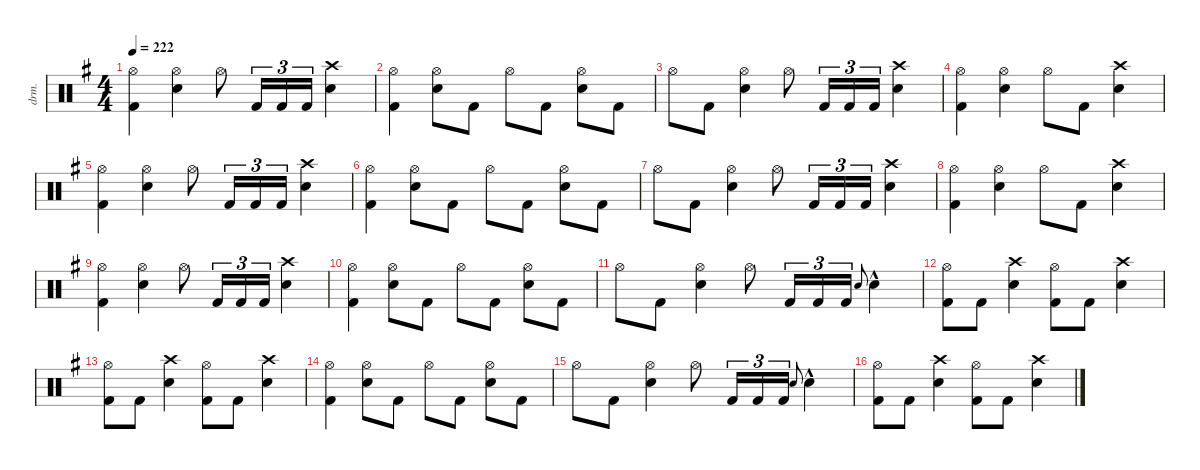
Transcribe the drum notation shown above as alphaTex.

\defaultSystemsLayout 4
\hideDynamics
\bracketExtendMode nobrackets
\otherSystemsTrackNameOrientation horizontal
\track ("Lars Ulrich" "drm.") {defaultSystemsLayout 4 instrument percussion}
\staff {score}
\articulation defaults
\ts (4 4)
\tempo 222
\clef neutral
\ks eminor
("Hi-Hat (open)"{acc forcenatural} "Kick (hit) 2"{acc forcenatural}).4{dy f beam Down} ("Hi-Hat (open)"{acc forcenatural} "Snare (hit) 2"{acc forcenatural}).4{beam Down} "Hi-Hat (open)"{acc forcenatural}.8{beam Down} "Kick (hit) 2"{acc forcenatural}.16{tu (3 2) beam Up} "Kick (hit) 2"{acc forcenatural}.16{tu (3 2) beam Up} "Kick (hit) 2"{acc forcenatural}.16{tu (3 2) beam Up} ("Crash high (hit)"{acc forcenatural} "Snare (hit) 2"{acc forcenatural}).4{beam Down} |
("Hi-Hat (open)"{acc forcenatural} "Kick (hit) 2"{acc forcenatural}).4{beam Down} ("Hi-Hat (open)"{acc forcenatural} "Snare (hit) 2"{acc forcenatural}).8{beam Down} "Kick (hit) 2"{acc forcenatural}.8{beam Down} "Hi-Hat (open)"{acc forcenatural}.8{beam Down} "Kick (hit) 2"{acc forcenatural}.8{beam Down} ("Hi-Hat (open)"{acc forcenatural} "Snare (hit) 2"{acc forcenatural}).8{beam Down} "Kick (hit) 2"{acc forcenatural}.8{beam Down} |
"Hi-Hat (open)"{acc forcenatural}.8{beam Down} "Kick (hit) 2"{acc forcenatural}.8{beam Down} ("Hi-Hat (open)"{acc forcenatural} "Snare (hit) 2"{acc forcenatural}).4{beam Down} "Hi-Hat (open)"{acc forcenatural}.8{beam Down} "Kick (hit) 2"{acc forcenatural}.16{tu (3 2) beam Up} "Kick (hit) 2"{acc forcenatural}.16{tu (3 2) beam Up} "Kick (hit) 2"{acc forcenatural}.16{tu (3 2) beam Up} ("Crash high (hit)"{acc forcenatural} "Snare (hit) 2"{acc forcenatural}).4{beam Down} |
("Hi-Hat (open)"{acc forcenatural} "Kick (hit) 2"{acc forcenatural}).4{beam Down} ("Hi-Hat (open)"{acc forcenatural} "Snare (hit) 2"{acc forcenatural}).4{beam Down} "Hi-Hat (open)"{acc forcenatural}.8{beam Down} "Kick (hit) 2"{acc forcenatural}.8{beam Down} ("Crash high (hit)"{acc forcenatural} "Snare (hit) 2"{acc forcenatural}).4{beam Down} |
("Hi-Hat (open)"{acc forcenatural} "Kick (hit) 2"{acc forcenatural}).4{beam Down} ("Hi-Hat (open)"{acc forcenatural} "Snare (hit) 2"{acc forcenatural}).4{beam Down} "Hi-Hat (open)"{acc forcenatural}.8{beam Down} "Kick (hit) 2"{acc forcenatural}.16{tu (3 2) beam Up} "Kick (hit) 2"{acc forcenatural}.16{tu (3 2) beam Up} "Kick (hit) 2"{acc forcenatural}.16{tu (3 2) beam Up} ("Crash high (hit)"{acc forcenatural} "Snare (hit) 2"{acc forcenatural}).4{beam Down} |
("Hi-Hat (open)"{acc forcenatural} "Kick (hit) 2"{acc forcenatural}).4{beam Down} ("Hi-Hat (open)"{acc forcenatural} "Snare (hit) 2"{acc forcenatural}).8{beam Down} "Kick (hit) 2"{acc forcenatural}.8{beam Down} "Hi-Hat (open)"{acc forcenatural}.8{beam Down} "Kick (hit) 2"{acc forcenatural}.8{beam Down} ("Hi-Hat (open)"{acc forcenatural} "Snare (hit) 2"{acc forcenatural}).8{beam Down} "Kick (hit) 2"{acc forcenatural}.8{beam Down} |
"Hi-Hat (open)"{acc forcenatural}.8{beam Down} "Kick (hit) 2"{acc forcenatural}.8{beam Down} ("Hi-Hat (open)"{acc forcenatural} "Snare (hit) 2"{acc forcenatural}).4{beam Down} "Hi-Hat (open)"{acc forcenatural}.8{beam Down} "Kick (hit) 2"{acc forcenatural}.16{tu (3 2) beam Up} "Kick (hit) 2"{acc forcenatural}.16{tu (3 2) beam Up} "Kick (hit) 2"{acc forcenatural}.16{tu (3 2) beam Up} ("Crash high (hit)"{acc forcenatural} "Snare (hit) 2"{acc forcenatural}).4{beam Down} |
("Hi-Hat (open)"{acc forcenatural} "Kick (hit) 2"{acc forcenatural}).4{beam Down} ("Hi-Hat (open)"{acc forcenatural} "Snare (hit) 2"{acc forcenatural}).4{beam Down} "Hi-Hat (open)"{acc forcenatural}.8{beam Down} "Kick (hit) 2"{acc forcenatural}.8{beam Down} ("Crash high (hit)"{acc forcenatural} "Snare (hit) 2"{acc forcenatural}).4{beam Down} |
("Hi-Hat (open)"{acc forcenatural} "Kick (hit) 2"{acc forcenatural}).4{beam Down} ("Hi-Hat (open)"{acc forcenatural} "Snare (hit) 2"{acc forcenatural}).4{beam Down} "Hi-Hat (open)"{acc forcenatural}.8{beam Down} "Kick (hit) 2"{acc forcenatural}.16{tu (3 2) beam Up} "Kick (hit) 2"{acc forcenatural}.16{tu (3 2) beam Up} "Kick (hit) 2"{acc forcenatural}.16{tu (3 2) beam Up} ("Crash high (hit)"{acc forcenatural} "Snare (hit) 2"{acc forcenatural}).4{beam Down} |
("Hi-Hat (open)"{acc forcenatural} "Kick (hit) 2"{acc forcenatural}).4{beam Down} ("Hi-Hat (open)"{acc forcenatural} "Snare (hit) 2"{acc forcenatural}).8{beam Down} "Kick (hit) 2"{acc forcenatural}.8{beam Down} "Hi-Hat (open)"{acc forcenatural}.8{beam Down} "Kick (hit) 2"{acc forcenatural}.8{beam Down} ("Hi-Hat (open)"{acc forcenatural} "Snare (hit) 2"{acc forcenatural}).8{beam Down} "Kick (hit) 2"{acc forcenatural}.8{beam Down} |
"Hi-Hat (open)"{acc forcenatural}.8{beam Down} "Kick (hit) 2"{acc forcenatural}.8{beam Down} ("Hi-Hat (open)"{acc forcenatural} "Snare (hit) 2"{acc forcenatural}).4{beam Down} "Hi-Hat (open)"{acc forcenatural}.8{beam Down} "Kick (hit) 2"{acc forcenatural}.16{tu (3 2) beam Up} "Kick (hit) 2"{acc forcenatural}.16{tu (3 2) beam Up} "Kick (hit) 2"{acc forcenatural}.16{tu (3 2) beam Up} "Electric Snare (hit)"{acc forcenatural}.8{gr onbeat dy mp beam Up} "Snare (hit) 2"{hac acc forcenatural}.4{dy f beam Down} |
("Hi-Hat (open)"{acc forcenatural} "Kick (hit) 2"{acc forcenatural}).8{beam Down} "Kick (hit) 2"{acc forcenatural}.8{beam Down} ("Crash high (hit)"{acc forcenatural} "Snare (hit) 2"{acc forcenatural}).4{beam Down} ("Hi-Hat (open)"{acc forcenatural} "Kick (hit) 2"{acc forcenatural}).8{beam Down} "Kick (hit) 2"{acc forcenatural}.8{beam Down} ("Crash high (hit)"{acc forcenatural} "Snare (hit) 2"{acc forcenatural}).4{beam Down} |
("Hi-Hat (open)"{acc forcenatural} "Kick (hit) 2"{acc forcenatural}).8{beam Down} "Kick (hit) 2"{acc forcenatural}.8{beam Down} ("Crash high (hit)"{acc forcenatural} "Snare (hit) 2"{acc forcenatural}).4{beam Down} ("Hi-Hat (open)"{acc forcenatural} "Kick (hit) 2"{acc forcenatural}).8{beam Down} "Kick (hit) 2"{acc forcenatural}.8{beam Down} ("Crash high (hit)"{acc forcenatural} "Snare (hit) 2"{acc forcenatural}).4{beam Down} |
("Hi-Hat (open)"{acc forcenatural} "Kick (hit) 2"{acc forcenatural}).4{beam Down} ("Hi-Hat (open)"{acc forcenatural} "Snare (hit) 2"{acc forcenatural}).8{beam Down} "Kick (hit) 2"{acc forcenatural}.8{beam Down} "Hi-Hat (open)"{acc forcenatural}.8{beam Down} "Kick (hit) 2"{acc forcenatural}.8{beam Down} ("Hi-Hat (open)"{acc forcenatural} "Snare (hit) 2"{acc forcenatural}).8{beam Down} "Kick (hit) 2"{acc forcenatural}.8{beam Down} |
"Hi-Hat (open)"{acc forcenatural}.8{beam Down} "Kick (hit) 2"{acc forcenatural}.8{beam Down} ("Hi-Hat (open)"{acc forcenatural} "Snare (hit) 2"{acc forcenatural}).4{beam Down} "Hi-Hat (open)"{acc forcenatural}.8{beam Down} "Kick (hit) 2"{acc forcenatural}.16{tu (3 2) beam Up} "Kick (hit) 2"{acc forcenatural}.16{tu (3 2) beam Up} "Kick (hit) 2"{acc forcenatural}.16{tu (3 2) beam Up} "Electric Snare (hit)"{acc forcenatural}.8{gr onbeat dy mp beam Up} "Snare (hit) 2"{hac acc forcenatural}.4{dy f beam Down} |
("Hi-Hat (open)"{acc forcenatural} "Kick (hit) 2"{acc forcenatural}).8{beam Down} "Kick (hit) 2"{acc forcenatural}.8{beam Down} ("Crash high (hit)"{acc forcenatural} "Snare (hit) 2"{acc forcenatural}).4{beam Down} ("Hi-Hat (open)"{acc forcenatural} "Kick (hit) 2"{acc forcenatural}).8{beam Down} "Kick (hit) 2"{acc forcenatural}.8{beam Down} ("Crash high (hit)"{acc forcenatural} "Snare (hit) 2"{acc forcenatural}).4{beam Down}
